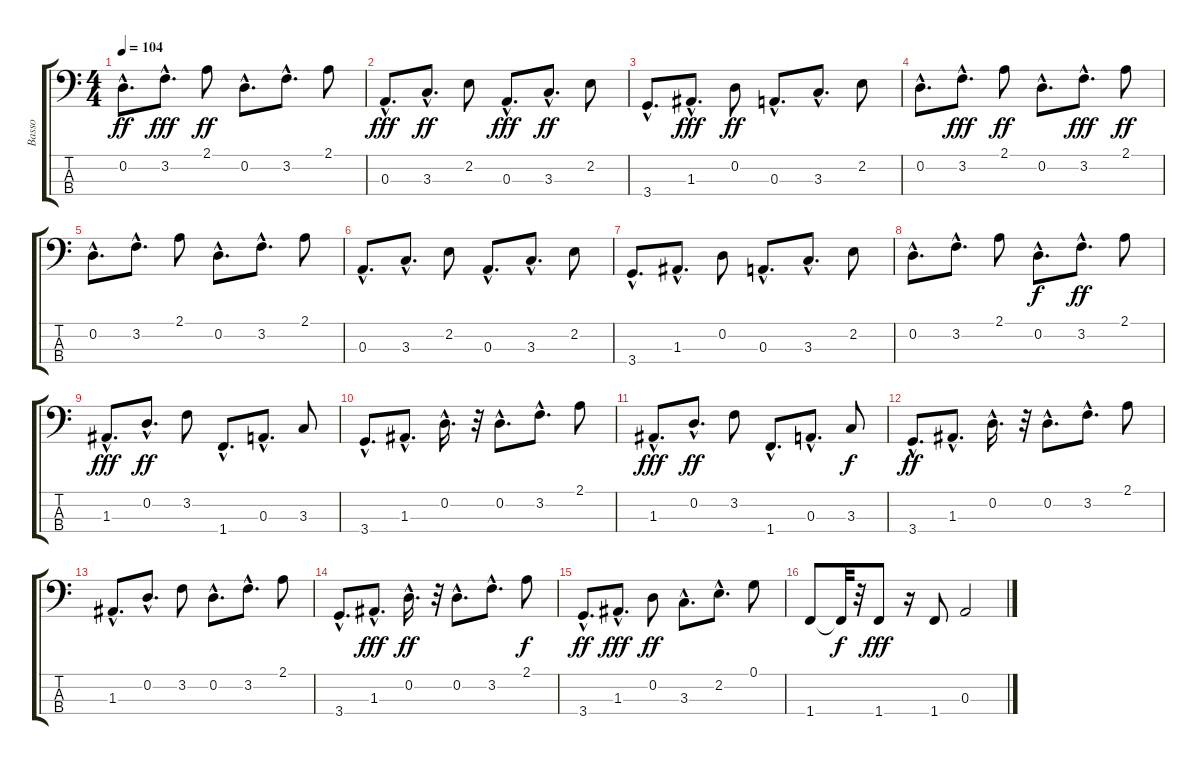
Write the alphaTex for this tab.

\track ("Basso" "Basso") {instrument electricbassfinger}
\staff {score tabs}
\tuning (G2 D2 A1 E1) {hide}
\ts (4 4)
\tempo 104
\clef f4
\ks c
0.2{hac}.8{d dy ff} 3.2{hac}.8{d dy fff} 2.1.8{dy ff} 0.2{hac}.8{d} 3.2{hac}.8{d} 2.1.8 |
0.3{hac}.8{d dy fff} 3.3{hac}.8{d dy ff} 2.2.8 0.3{hac}.8{d dy fff} 3.3{hac}.8{d dy ff} 2.2.8 |
3.4{hac}.8{d} 1.3{hac}.8{d dy fff} 0.2.8{dy ff} 0.3{hac}.8{d} 3.3{hac}.8{d} 2.2.8 |
0.2{hac}.8{d} 3.2{hac}.8{d dy fff} 2.1.8{dy ff} 0.2{hac}.8{d} 3.2{hac}.8{d dy fff} 2.1.8{dy ff} |
0.2{hac}.8{d} 3.2{hac}.8{d} 2.1.8 0.2{hac}.8{d} 3.2{hac}.8{d} 2.1.8 |
0.3{hac}.8{d} 3.3{hac}.8{d} 2.2.8 0.3{hac}.8{d} 3.3{hac}.8{d} 2.2.8 |
3.4{hac}.8{d} 1.3{hac}.8{d} 0.2.8 0.3{hac}.8{d} 3.3{hac}.8{d} 2.2.8 |
0.2{hac}.8{d} 3.2{hac}.8{d} 2.1.8 0.2{hac}.8{d dy f} 3.2{hac}.8{d dy ff} 2.1.8 |
1.3{hac}.8{d dy fff} 0.2{hac}.8{d dy ff} 3.2.8 1.4{hac}.8{d} 0.3{hac}.8{d} 3.3.8 |
3.4{hac}.8{d} 1.3{hac}.8{d} 0.2{hac}.16{d} r.32 0.2{hac}.8{d} 3.2{hac}.8{d} 2.1.8 |
1.3{hac}.8{d dy fff} 0.2{hac}.8{d dy ff} 3.2.8 1.4{hac}.8{d} 0.3{hac}.8{d} 3.3.8{dy f} |
3.4{hac}.8{d dy ff} 1.3{hac}.8{d} 0.2{hac}.16{d} r.32 0.2{hac}.8{d} 3.2{hac}.8{d} 2.1.8 |
1.3{hac}.8{d} 0.2{hac}.8{d} 3.2.8 0.2{hac}.8{d} 3.2{hac}.8{d} 2.1.8 |
3.4{hac}.8{d} 1.3{hac}.8{d dy fff} 0.2{hac}.16{d dy ff} r.32 0.2{hac}.8{d} 3.2{hac}.8{d} 2.1.8{dy f} |
3.4{hac}.8{d dy ff} 1.3{hac}.8{d dy fff} 0.2.8{dy ff} 3.3{hac}.8{d} 2.2{hac}.8{d} 0.1.8 |
1.4.8 1.4{t}.32{dy f} r.32 1.4.8{dy fff} r.16 1.4.8 0.3.2
